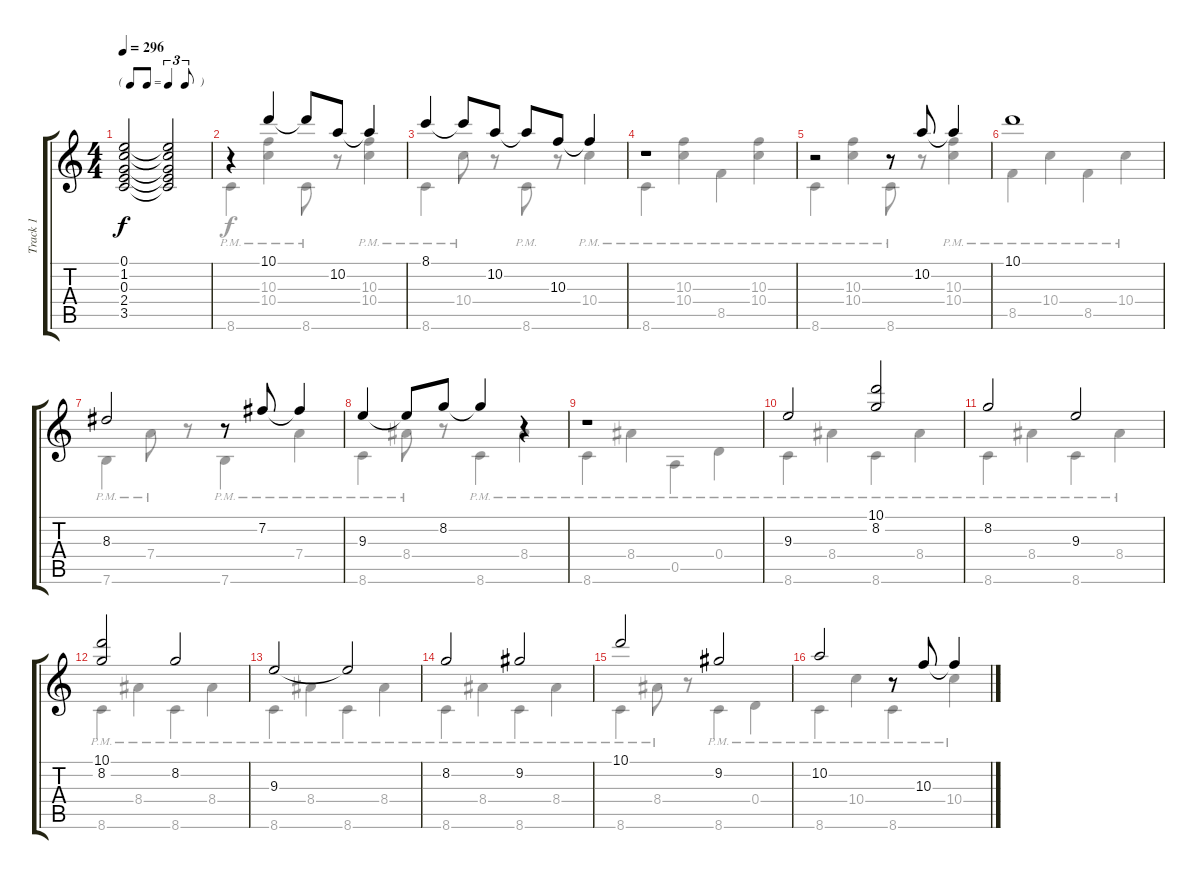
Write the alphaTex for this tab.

\track ("Track 1" "Track 1") {instrument acousticguitarsteel}
\staff {score tabs}
\tuning (E4 B3 G3 D3 A2 E2) {hide}
\voice
\ts (4 4)
\tf triplet8th
\tempo 296
\clef g2
\ks c
(0.1 1.2 0.3 2.4 3.5).2{dy f} (0.1{t} 1.2{t} 0.3{t} 2.4{t} 3.5{t}).2 |
r.4 10.1.4 10.1{t}.8 10.2.8 10.2{t}.4 |
8.1.4 8.1{t}.8 10.2.8 10.2{t}.8 10.3.8 10.3{t}.4 |
r.1 |
r.2 r.8 10.2.8 10.2{t}.4 |
10.1.1 |
8.3.2 r.8 7.2.8 7.2{t}.4 |
9.3.4 9.3{t}.8 8.2.8 8.2{t}.4 r.4 |
r.1 |
9.3.2 (10.1 8.2).2 |
8.2.2 9.3.2 |
(10.1 8.2).2 8.2.2 |
9.3.2 9.3{t}.2 |
8.2.2 9.2.2 |
10.1.2 9.2.2 |
10.2.2 r.8 10.3.8 10.3{t}.4
\voice
\clef g2
\ottava regular
\simile none
\ks c
|
8.6{pm}.4 (10.3{pm} 10.4{pm}).4 8.6{pm}.8 r.8 (10.3{pm} 10.4{pm}).4 |
8.6{pm}.4 10.4{pm}.8 r.8 8.6{pm}.8 r.8 10.4{pm}.4 |
8.6{pm}.4 (10.3{pm} 10.4{pm}).4 8.5{pm}.4 (10.3{pm} 10.4{pm}).4 |
8.6{pm}.4 (10.3{pm} 10.4{pm}).4 8.6{pm}.8 r.8 (10.3{pm} 10.4{pm}).4 |
8.5{pm}.4 10.4{pm}.4 8.5{pm}.4 10.4{pm}.4 |
7.6{pm}.4 7.4{pm}.8 r.8 7.6{pm}.4 7.4{pm}.4 |
8.6{pm}.4 8.4{pm}.8 r.8 8.6{pm}.4 8.4{pm}.4 |
8.6{pm}.4 8.4{pm}.4 0.5{pm}.4 0.4{pm}.4 |
8.6{pm}.4 8.4{pm}.4 8.6{pm}.4 8.4{pm}.4 |
8.6{pm}.4 8.4{pm}.4 8.6{pm}.4 8.4{pm}.4 |
8.6{pm}.4 8.4{pm}.4 8.6{pm}.4 8.4{pm}.4 |
8.6{pm}.4 8.4{pm}.4 8.6{pm}.4 8.4{pm}.4 |
8.6{pm}.4 8.4{pm}.4 8.6{pm}.4 8.4{pm}.4 |
8.6{pm}.4 8.4{pm}.8 r.8 8.6{pm}.4 0.4{pm}.4 |
8.6{pm}.4 10.4{pm}.4 8.6{pm}.4 10.4{pm}.4
